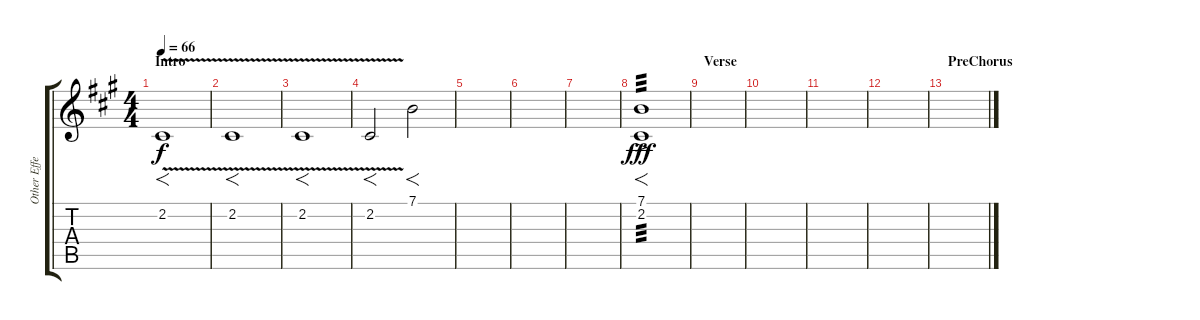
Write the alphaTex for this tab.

\track ("Other Effects" "Other Effe") {instrument pad4choir}
\staff {score tabs}
\tuning (E4 B3 G3 D3 A2 E2) {hide}
\ts (4 4)
\section ("" "Intro")
\tempo 66
\clef g2
\ks a
2.2{v}.1{f dy f instrument pad4choir} |
2.2{v}.1{f} |
2.2{v}.1{f} |
2.2{v}.2{f} 7.1.2{f} |
|
|
|
(7.1{ac} 2.2).1{f tp 3 dy fff} |
\section ("" "Verse")
|
|
|
|
\section ("" "PreChorus")
